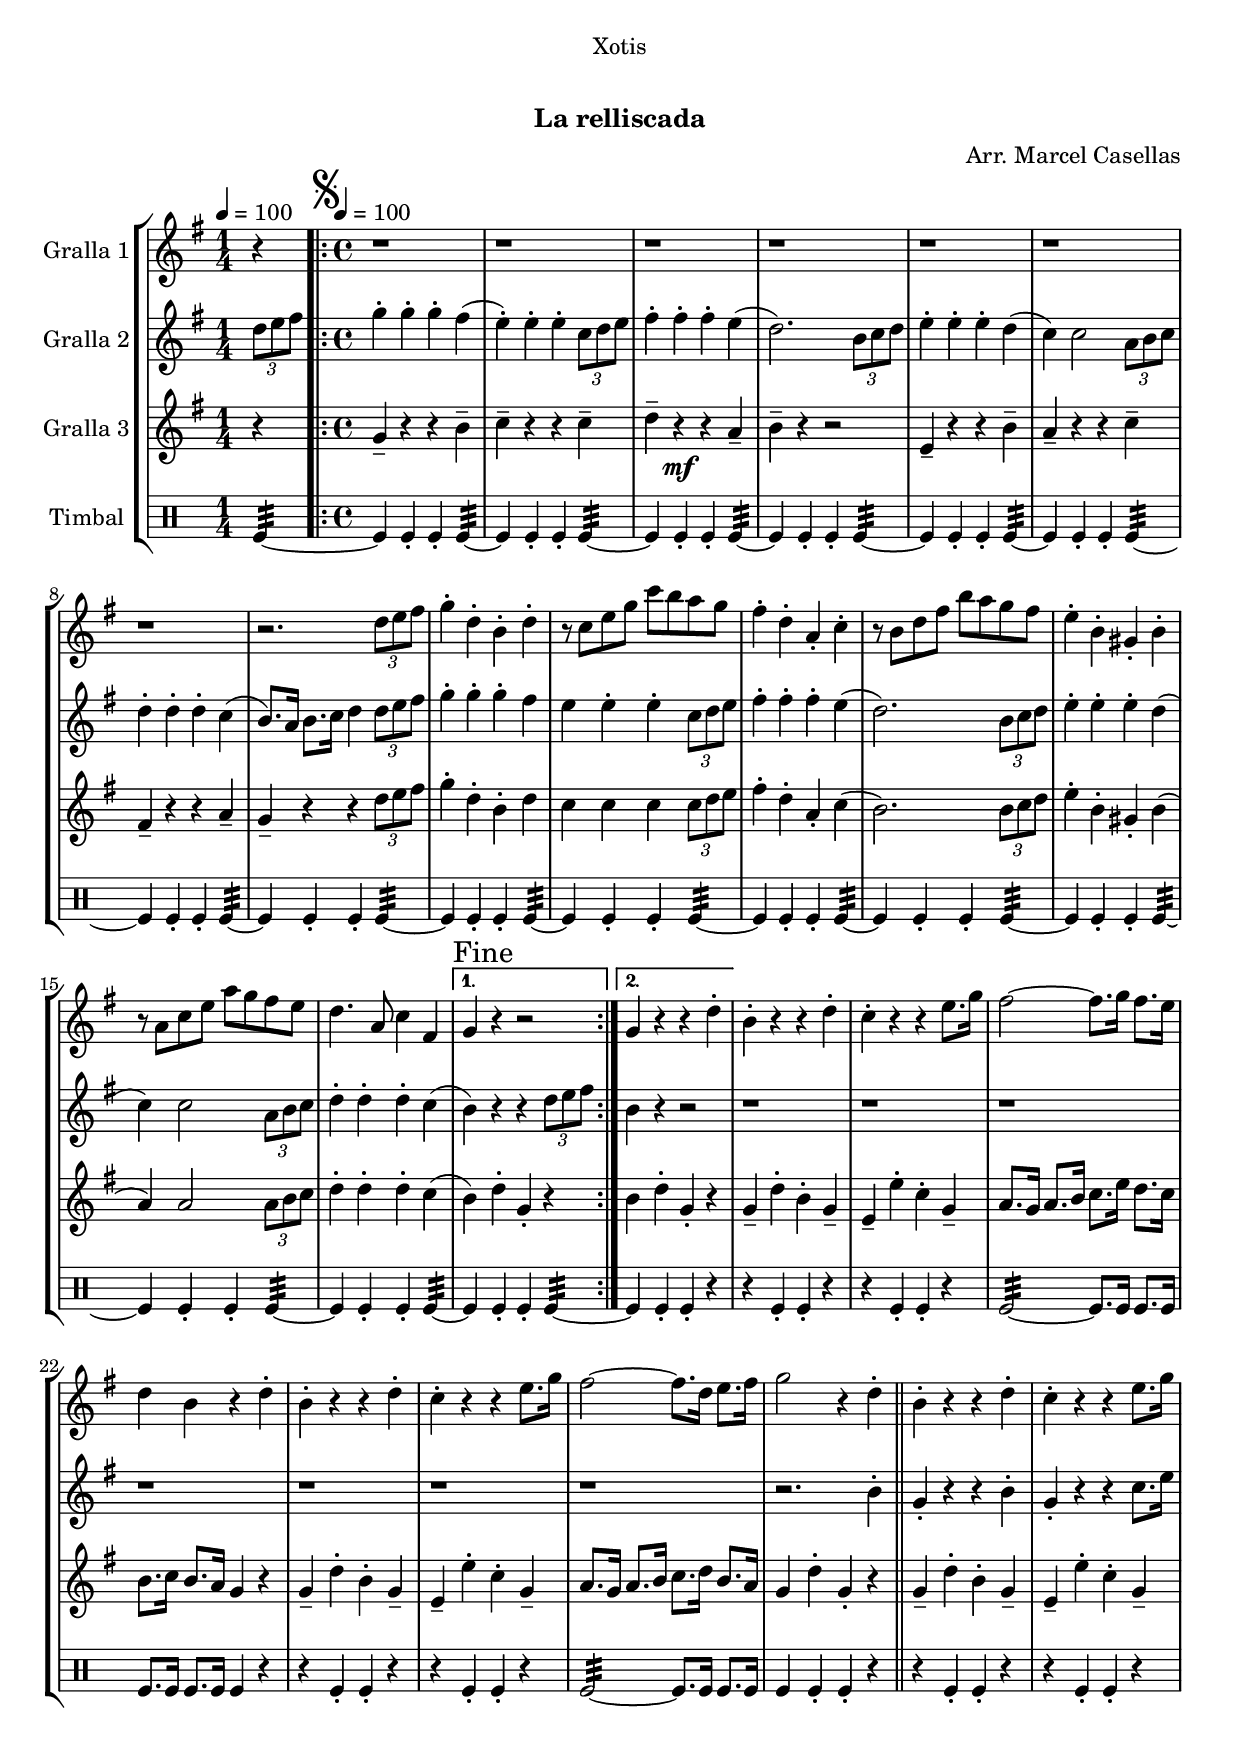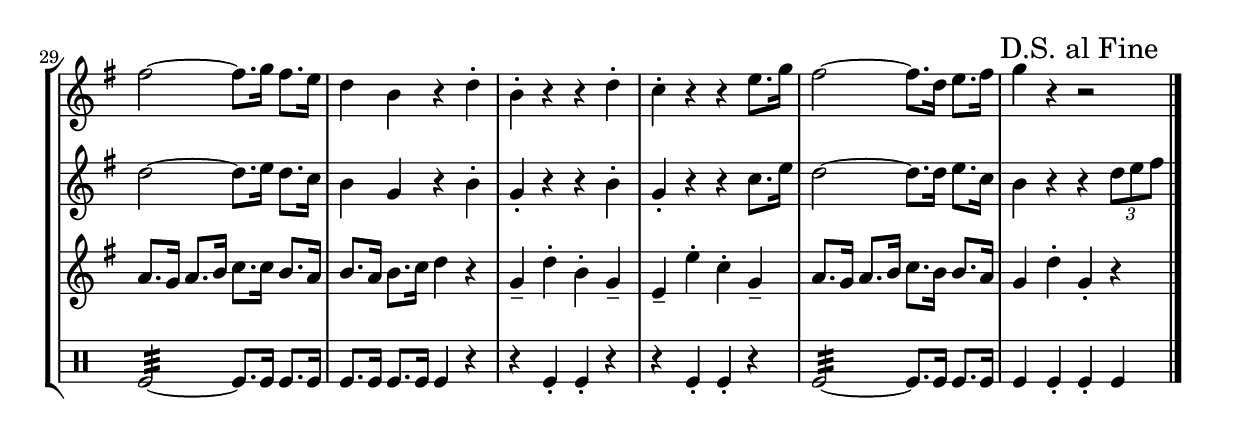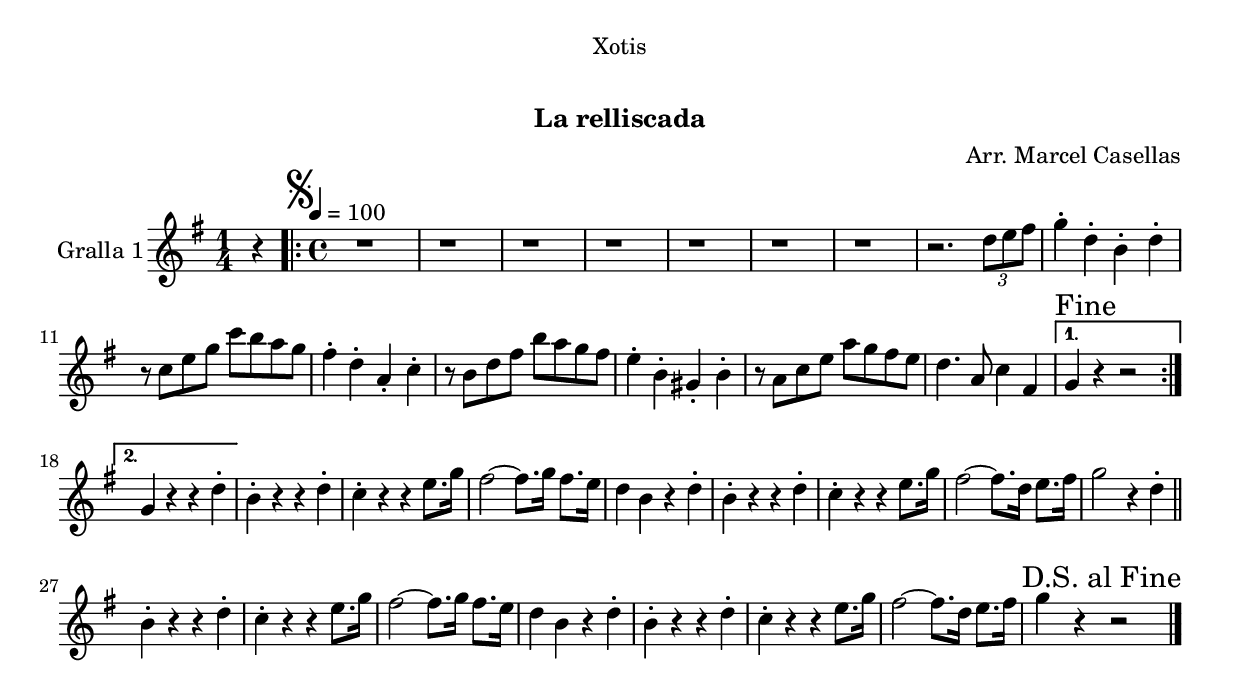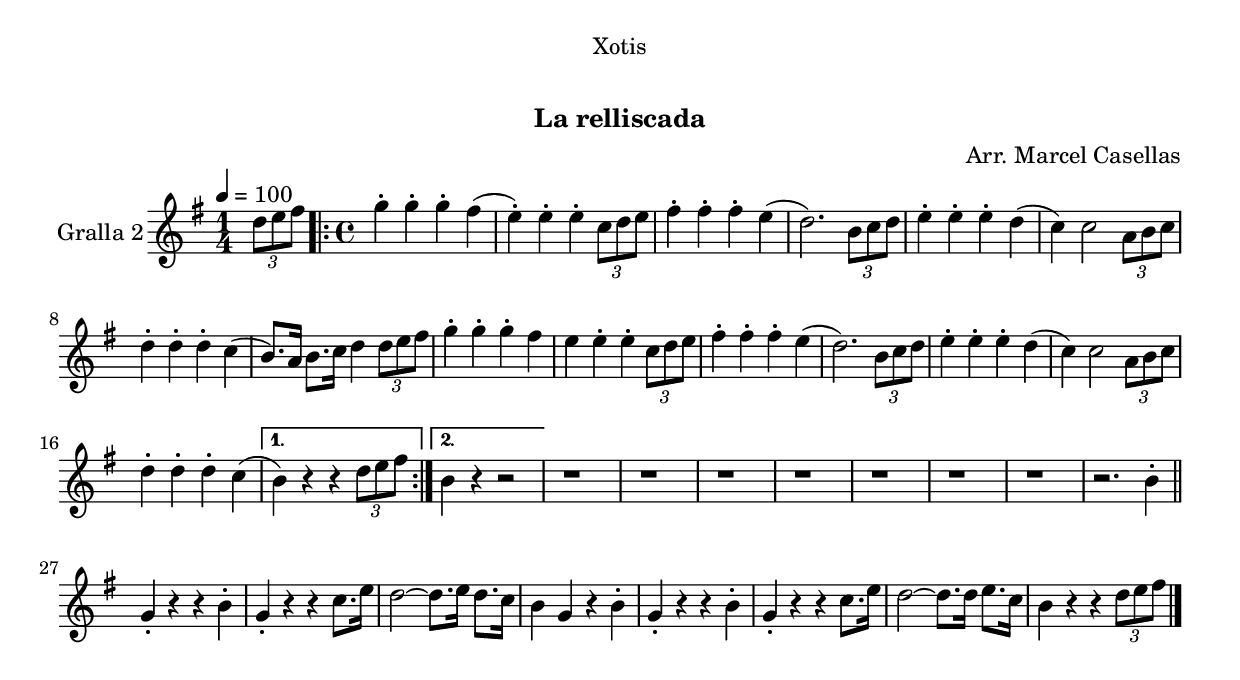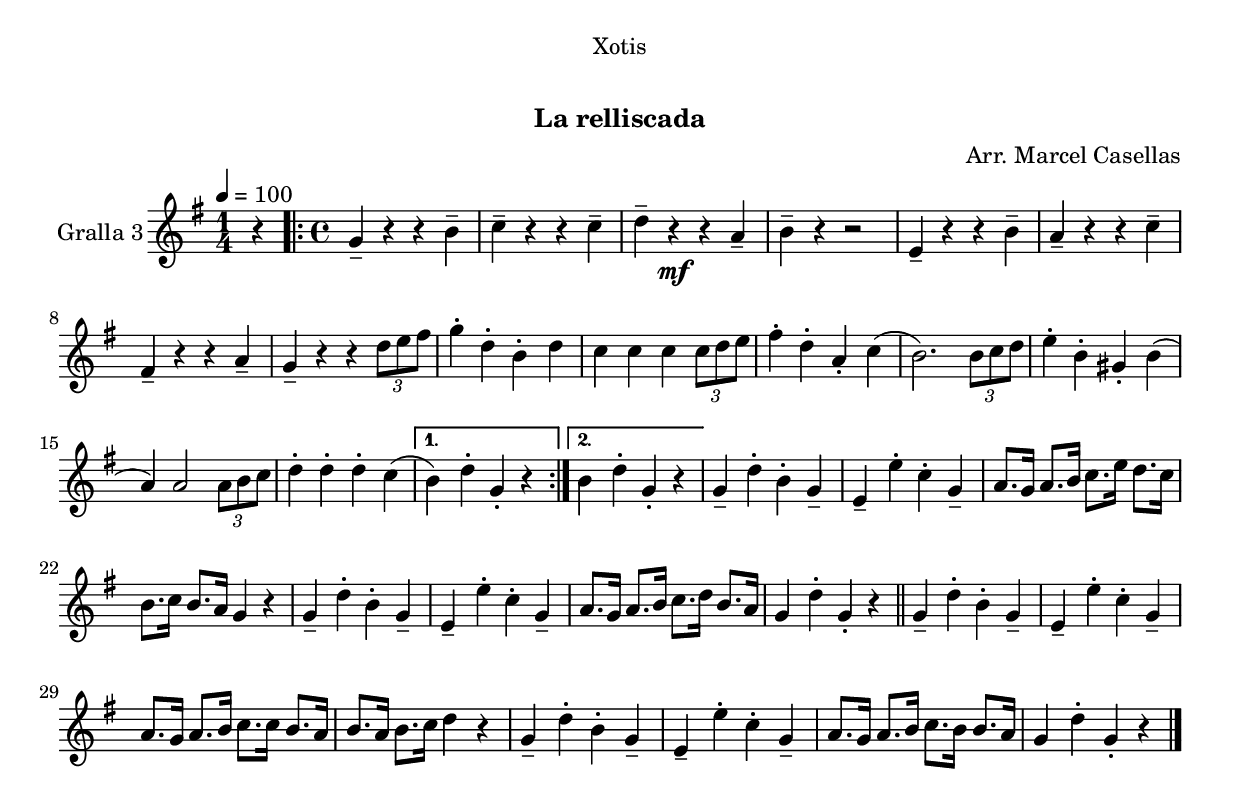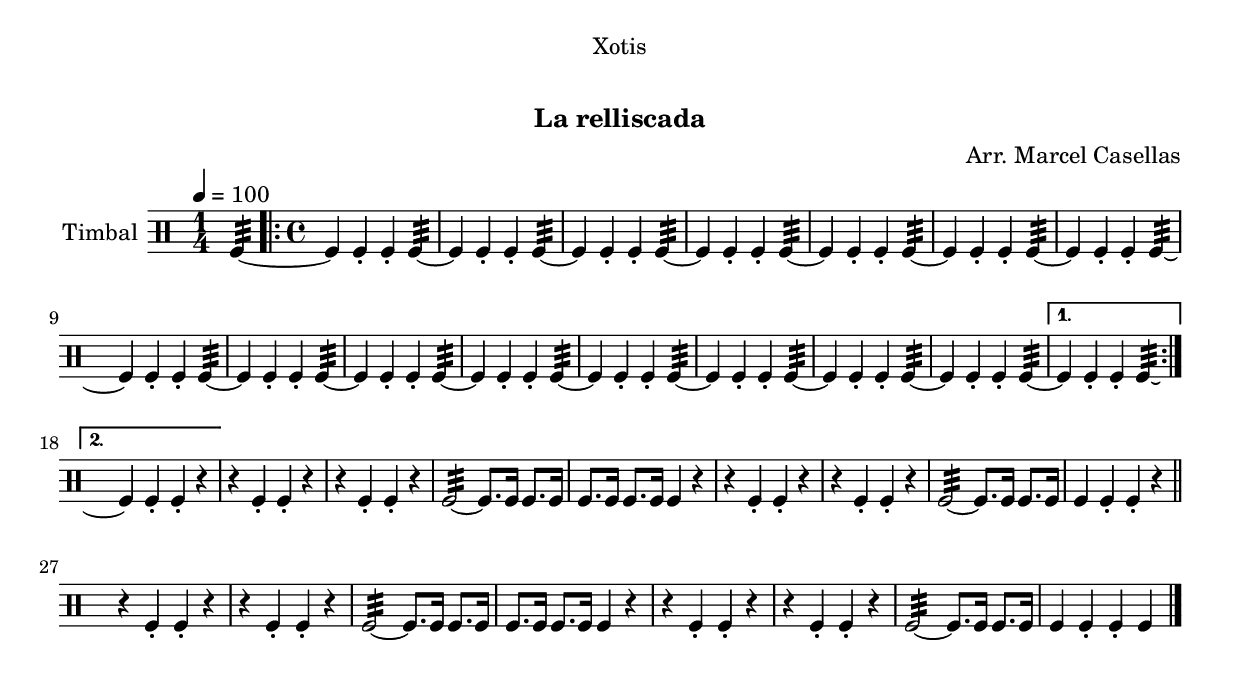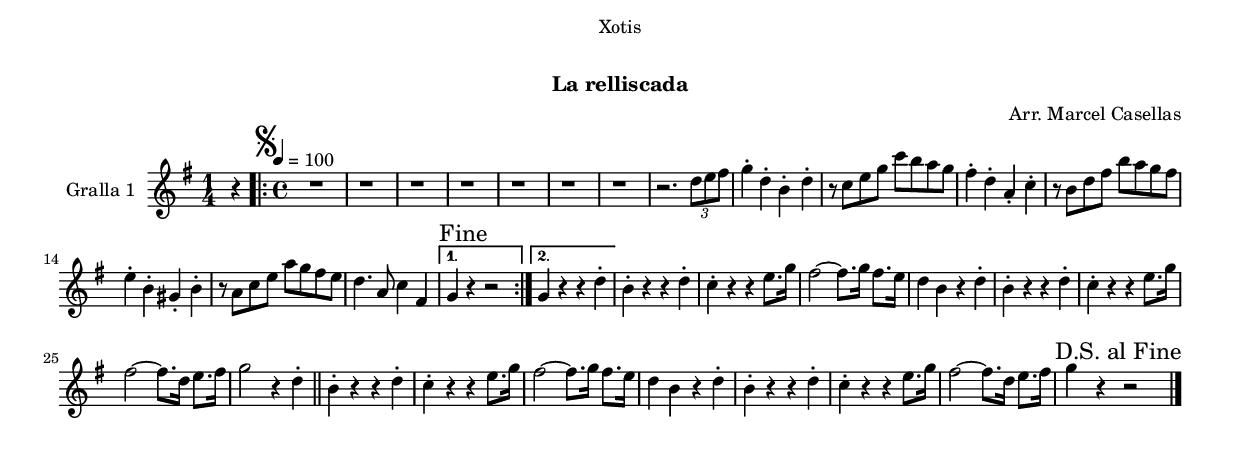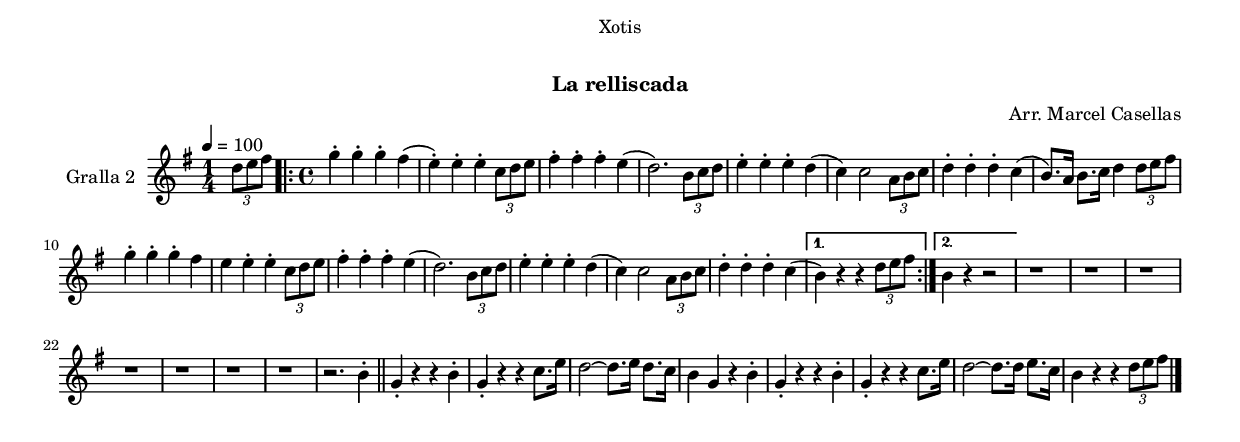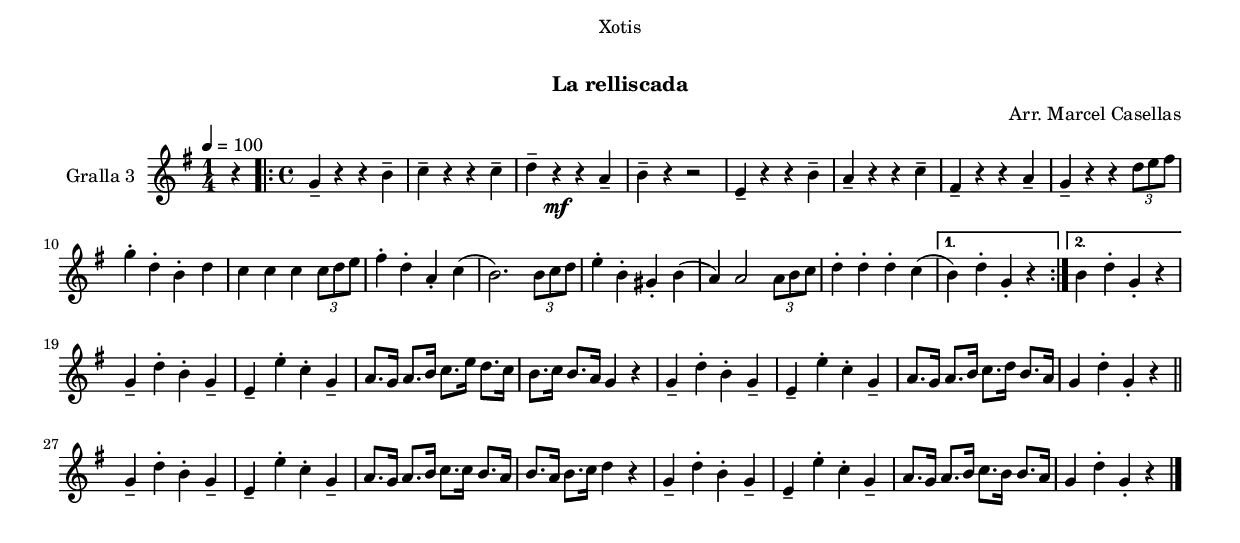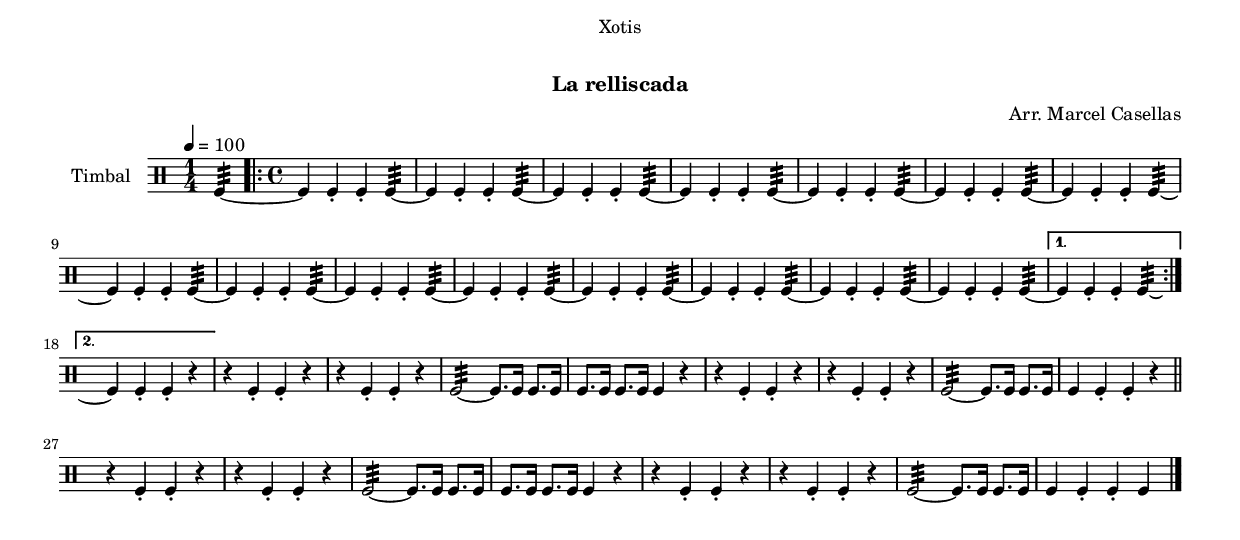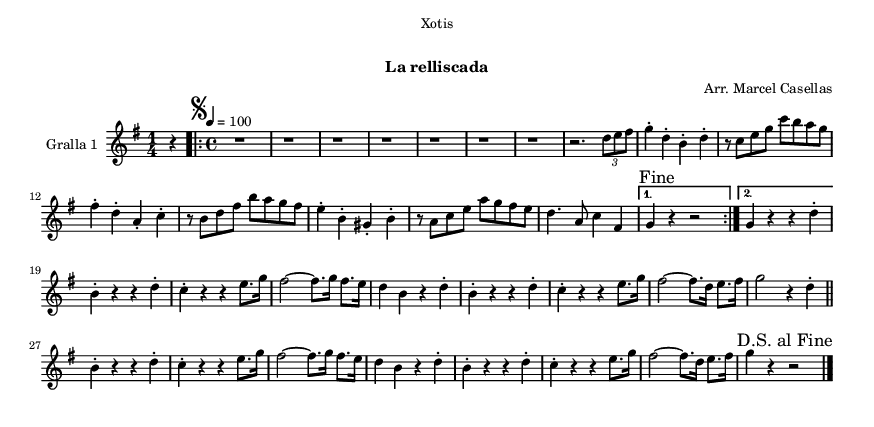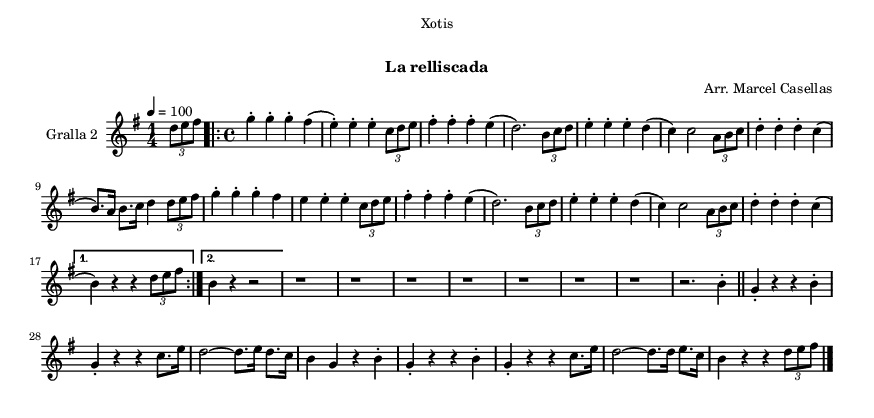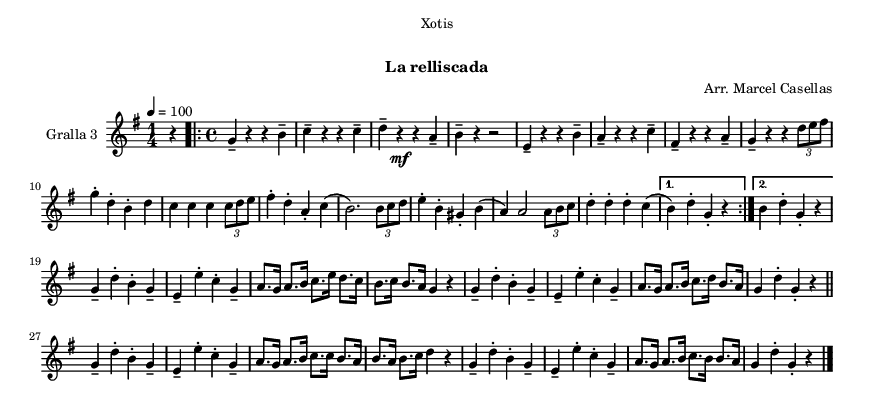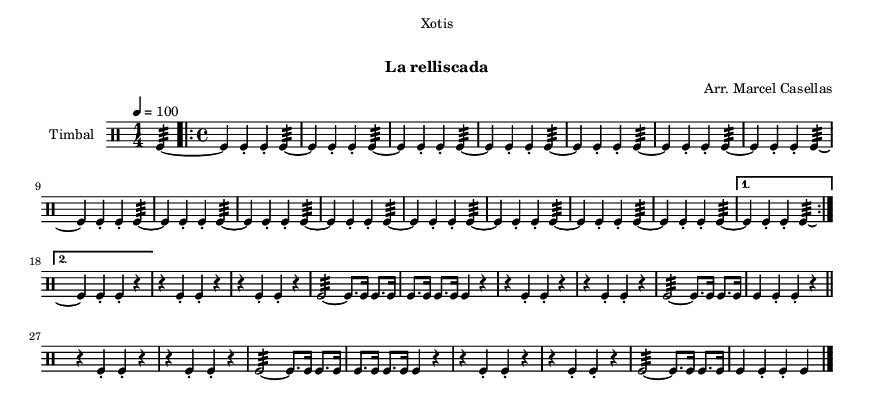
\version "2.16.0"

\header {
  dedication="Xotis"
  title="  "
  subtitle="La relliscada"
  subsubtitle=""
  poet=""
  meter=""
  piece=""
  composer="Arr. Marcel Casellas"
  arranger=""
  opus=""
  instrument=""
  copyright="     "
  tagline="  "
}

liniaroAa =
\relative d''
{
  \clef treble
  \key g \major
  \time 1/4
  r4 \tempo 4 = 100  |
  \time 4/4   \repeat volta 2 { \mark \markup {\musicglyph #"scripts.segno"} r1  |
  r1  |
  r1  |
  %05
  r1  |
  r1  |
  r1  |
  r1  |
  r2. \times 2/3 { d8 e fis }  |
  %10
  g4-. d-. b-. d-.  |
  r8 c e g c b a g  |
  fis4-. d-. a-. c-.  |
  r8 b d fis b a g fis  |
  e4-. b-. gis-. b-.  |
  %15
  r8 a c e a g fis e  |
  d4. a8 c4 fis, }
  \alternative { { \mark "Fine" g4 r r2 }
  { g4 r r d'-. } }
  b4-. r r d-.  |
  %20
  c4-. r r e8. g16  |
  fis2 ~ fis8. g16 fis8. e16  |
  d4 b r d-.  |
  b4-. r r d-.  |
  c4-. r r e8. g16  |
  %25
  fis2 ~ fis8. d16 e8. fis16  |
  g2 r4 d-.  \bar "||"
  b4-. r r d-.  |
  c4-. r r e8. g16  |
  fis2 ~ fis8. g16 fis8. e16  |
  %30
  d4 b r d-.  |
  b4-. r r d-.  |
  c4-. r r e8. g16  |
  fis2 ~ fis8. d16 e8. fis16  |
  \mark "D.S. al Fine" g4 r r2  \bar "|."
}

liniaroAb =
\relative d''
{
  \tempo 4 = 100
  \clef treble
  \key g \major
  \time 1/4
  \times 2/3 { d8 e fis }  |
  \time 4/4   \repeat volta 2 { g4-. g-. g-. fis (  |
  e4-. ) e-. e-. \times 2/3 { c8 d e }  |
  fis4-. fis-. fis-. e (  |
  %05
  d2. ) \times 2/3 { b8 c d }  |
  e4-. e-. e-. d (  |
  c4 ) c2 \times 2/3 { a8 b c }  |
  d4-. d-. d-. c (  |
  b8. ) a16 b8. c16 d4 \times 2/3 { d8 e fis }  |
  %10
  g4-. g-. g-. fis   |
  e4  e-. e-. \times 2/3 { c8 d e }   |
  fis4-. fis-. fis-. e (  |
  d2. ) \times 2/3 { b8 c d }  |
  e4-. e-. e-. d (  |
  %15
  c4 ) c2 \times 2/3 { a8 b c }  |
  d4-. d-. d-. c ( }
  \alternative { { b4 ) r r \times 2/3 { d8 e fis } }
  { b,4 r r2  } }
  r1  |
  %20
  r1  |
  r1  |
  r1  |
  r1  |
  r1  |
  %25
  r1  |
  r2. b4-.  \bar "||"
  g4-. r r b-.  |
  g4-. r r c8. e16  |
  d2 ~ d8. e16 d8. c16  |
  %30
  b4 g r b-.  |
  g4-. r r b-.  |
  g4-. r r c8. e16  |
  d2 ~ d8. d16 e8. c16  |
  b4 r r \times 2/3 { d8 e fis }  \bar "|."
}

liniaroAc =
\relative g'
{
  \tempo 4 = 100
  \clef treble
  \key g \major
  \time 1/4
  r4  |
  \time 4/4   \repeat volta 2 { g4-- r r b--  |
  c4-- r r c--  |
  d4-- r \mf r a--  |
  %05
  b4-- r r2  |
  e,4-- r r b'--  |
  a4-- r r c--  |
  fis,4-- r r a--  |
  g4-- r r \times 2/3 { d'8 e fis }  |
  %10
  g4-. d-. b-. d  |
  c4 c c \times 2/3 { c8 d e }  |
  fis4-. d-. a-. c (  |
  b2. ) \times 2/3 { b8 c d }  |
  e4-. b-. gis-. b (  |
  %15
  a4 ) a2 \times 2/3 { a8 b c }  |
  d4-. d-. d-. c ( }
  \alternative { { b4 ) d-. g,-. r }
  { b4 d-. g,-. r } }
  g4-- d'-. b-. g--  |
  %20
  e4-- e'-. c-. g--  |
  a8. g16 a8. b16 c8. e16 d8. c16  |
  b8. c16 b8. a16 g4 r  |
  g4-- d'-. b-. g--  |
  e4-- e'-. c-. g--  |
  %25
  a8. g16 a8. b16 c8. d16 b8. a16  |
  g4 d'-. g,-. r  \bar "||"
  g4-- d'-. b-. g--  |
  e4-- e'-. c-. g--  |
  a8. g16 a8. b16 c8. c16 b8. a16  |
  %30
  b8. a16 b8. c16 d4 r  |
  g,4-- d'-. b-. g--  |
  e4-- e'-. c-. g--  |
  a8. g16 a8. b16 c8. b16 b8. a16  |
  g4 d'-. g,-. r  \bar "|."
}

liniaroAd =
\drummode
{
  \tempo 4 = 100
  \time 1/4
  tomfl4:32 ~  |
  \time 4/4   \repeat volta 2 { tomfl4 tomfl-. tomfl-. tomfl:32 ~  |
  tomfl4 tomfl-. tomfl-. tomfl:32 ~  |
  tomfl4 tomfl-. tomfl-. tomfl:32 ~  |
  %05
  tomfl4 tomfl-. tomfl-. tomfl:32 ~  |
  tomfl4 tomfl-. tomfl-. tomfl:32 ~  |
  tomfl4 tomfl-. tomfl-. tomfl:32 ~  |
  tomfl4 tomfl-. tomfl-. tomfl:32 ~  |
  tomfl4 tomfl-. tomfl-. tomfl:32 ~  |
  %10
  tomfl4 tomfl-. tomfl-. tomfl:32 ~  |
  tomfl4 tomfl-. tomfl-. tomfl:32 ~  |
  tomfl4 tomfl-. tomfl-. tomfl:32 ~  |
  tomfl4 tomfl-. tomfl-. tomfl:32 ~  |
  tomfl4 tomfl-. tomfl-. tomfl:32 ~  |
  %15
  tomfl4 tomfl-. tomfl-. tomfl:32 ~  |
  tomfl4 tomfl-. tomfl-. tomfl:32 ~ }
  \alternative { { tomfl4 tomfl-. tomfl-. tomfl:32 ~ }
  { tomfl4 tomfl-. tomfl-. r } }
  r4 tomfl-. tomfl-. r  |
  %20
  r4 tomfl-. tomfl-. r  |
  tomfl2:32 ~ tomfl8. tomfl16 tomfl8. tomfl16  |
  tomfl8. tomfl16 tomfl8. tomfl16 tomfl4 r  |
  r4 tomfl-. tomfl-. r  |
  r4 tomfl-. tomfl-. r  |
  %25
  tomfl2:32 ~ tomfl8. tomfl16 tomfl8. tomfl16  |
  tomfl4 tomfl-. tomfl-. r  \bar "||"
  r4 tomfl-. tomfl-. r  |
  r4 tomfl-. tomfl-. r  |
  tomfl2:32 ~ tomfl8. tomfl16 tomfl8. tomfl16  |
  %30
  tomfl8. tomfl16 tomfl8. tomfl16 tomfl4 r  |
  r4 tomfl-. tomfl-. r  |
  r4 tomfl-. tomfl-. r  |
  tomfl2:32 ~ tomfl8. tomfl16 tomfl8. tomfl16  |
  tomfl4 tomfl-. tomfl-. tomfl  \bar "|."
}

\book {

\paper {
  print-page-number = false
  #(set-paper-size "a4")
  #(layout-set-staff-size 20)
}

\bookpart {
  \score {
    \new StaffGroup {
      \override Score.RehearsalMark #'self-alignment-X = #LEFT
      <<
        \new Staff \with {instrumentName = #"Gralla 1" } \liniaroAa
        \new Staff \with {instrumentName = #"Gralla 2" } \liniaroAb
        \new Staff \with {instrumentName = #"Gralla 3" } \liniaroAc
        \new DrumStaff \with {instrumentName = #"Timbal" } \liniaroAd
      >>
    }
    \layout {}
  }\score { \unfoldRepeats
    \new StaffGroup {
      \override Score.RehearsalMark #'self-alignment-X = #LEFT
      <<
        \new Staff \with {instrumentName = #"Gralla 1" } \liniaroAa
        \new Staff \with {instrumentName = #"Gralla 2" } \liniaroAb
        \new Staff \with {instrumentName = #"Gralla 3" } \liniaroAc
        \new DrumStaff \with {instrumentName = #"Timbal" } \liniaroAd
      >>
    }
    \midi {}
  }
}

\bookpart {
  \header {}
  \score {
    \new StaffGroup {
      \override Score.RehearsalMark #'self-alignment-X = #LEFT
      <<
        \new Staff \with {instrumentName = #"Gralla 1" } \liniaroAa
      >>
    }
    \layout {}
  }\score { \unfoldRepeats
    \new StaffGroup {
      \override Score.RehearsalMark #'self-alignment-X = #LEFT
      <<
        \new Staff \with {instrumentName = #"Gralla 1" } \liniaroAa
      >>
    }
    \midi {}
  }
}

\bookpart {
  \header {}
  \score {
    \new StaffGroup {
      \override Score.RehearsalMark #'self-alignment-X = #LEFT
      <<
        \new Staff \with {instrumentName = #"Gralla 2" } \liniaroAb
      >>
    }
    \layout {}
  }\score { \unfoldRepeats
    \new StaffGroup {
      \override Score.RehearsalMark #'self-alignment-X = #LEFT
      <<
        \new Staff \with {instrumentName = #"Gralla 2" } \liniaroAb
      >>
    }
    \midi {}
  }
}

\bookpart {
  \header {}
  \score {
    \new StaffGroup {
      \override Score.RehearsalMark #'self-alignment-X = #LEFT
      <<
        \new Staff \with {instrumentName = #"Gralla 3" } \liniaroAc
      >>
    }
    \layout {}
  }\score { \unfoldRepeats
    \new StaffGroup {
      \override Score.RehearsalMark #'self-alignment-X = #LEFT
      <<
        \new Staff \with {instrumentName = #"Gralla 3" } \liniaroAc
      >>
    }
    \midi {}
  }
}

\bookpart {
  \header {}
  \score {
    \new StaffGroup {
      \override Score.RehearsalMark #'self-alignment-X = #LEFT
      <<
        \new DrumStaff \with {instrumentName = #"Timbal" } \liniaroAd
      >>
    }
    \layout {}
  }\score { \unfoldRepeats
    \new StaffGroup {
      \override Score.RehearsalMark #'self-alignment-X = #LEFT
      <<
        \new DrumStaff \with {instrumentName = #"Timbal" } \liniaroAd
      >>
    }
    \midi {}
  }
}

}

\book {

\paper {
  print-page-number = false
  #(set-paper-size "a5landscape")
  #(layout-set-staff-size 16)
}

\bookpart {
  \header {}
  \score {
    \new StaffGroup {
      \override Score.RehearsalMark #'self-alignment-X = #LEFT
      <<
        \new Staff \with {instrumentName = #"Gralla 1" } \liniaroAa
      >>
    }
    \layout {}
  }
}

\bookpart {
  \header {}
  \score {
    \new StaffGroup {
      \override Score.RehearsalMark #'self-alignment-X = #LEFT
      <<
        \new Staff \with {instrumentName = #"Gralla 2" } \liniaroAb
      >>
    }
    \layout {}
  }
}

\bookpart {
  \header {}
  \score {
    \new StaffGroup {
      \override Score.RehearsalMark #'self-alignment-X = #LEFT
      <<
        \new Staff \with {instrumentName = #"Gralla 3" } \liniaroAc
      >>
    }
    \layout {}
  }
}

\bookpart {
  \header {}
  \score {
    \new StaffGroup {
      \override Score.RehearsalMark #'self-alignment-X = #LEFT
      <<
        \new DrumStaff \with {instrumentName = #"Timbal" } \liniaroAd
      >>
    }
    \layout {}
  }
}

}

\book {

\paper {
  print-page-number = false
  #(set-paper-size "a6landscape")
  #(layout-set-staff-size 12)
}

\bookpart {
  \header {}
  \score {
    \new StaffGroup {
      \override Score.RehearsalMark #'self-alignment-X = #LEFT
      <<
        \new Staff \with {instrumentName = #"Gralla 1" } \liniaroAa
      >>
    }
    \layout {}
  }
}

\bookpart {
  \header {}
  \score {
    \new StaffGroup {
      \override Score.RehearsalMark #'self-alignment-X = #LEFT
      <<
        \new Staff \with {instrumentName = #"Gralla 2" } \liniaroAb
      >>
    }
    \layout {}
  }
}

\bookpart {
  \header {}
  \score {
    \new StaffGroup {
      \override Score.RehearsalMark #'self-alignment-X = #LEFT
      <<
        \new Staff \with {instrumentName = #"Gralla 3" } \liniaroAc
      >>
    }
    \layout {}
  }
}

\bookpart {
  \header {}
  \score {
    \new StaffGroup {
      \override Score.RehearsalMark #'self-alignment-X = #LEFT
      <<
        \new DrumStaff \with {instrumentName = #"Timbal" } \liniaroAd
      >>
    }
    \layout {}
  }
}

}

